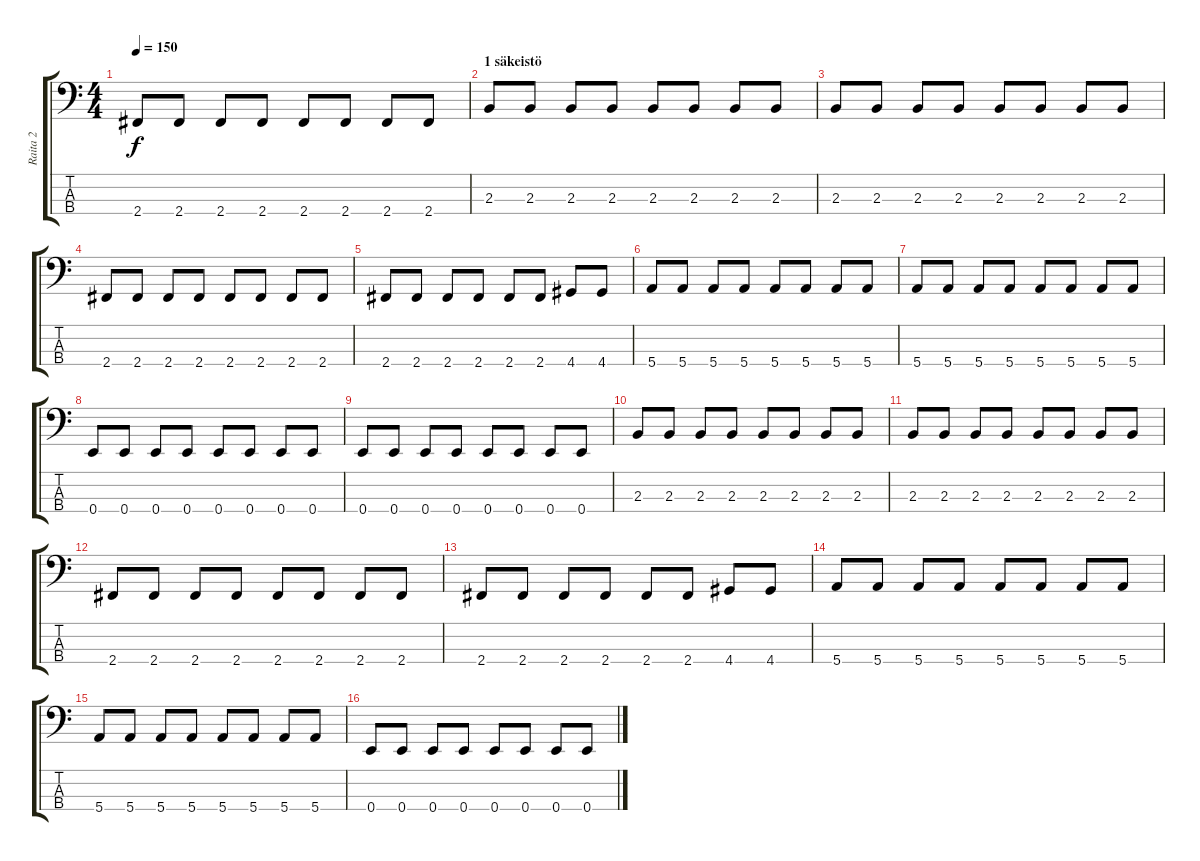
\track ("Raita 2" "Raita 2") {instrument fretlessbass}
\staff {score tabs}
\tuning (G2 D2 A1 E1) {hide}
\ts (4 4)
\tempo 150
\clef f4
\ks c
2.4.8{dy f} 2.4.8 2.4.8 2.4.8 2.4.8 2.4.8 2.4.8 2.4.8 |
\section ("" "1 säkeistö")
2.3.8 2.3.8 2.3.8 2.3.8 2.3.8 2.3.8 2.3.8 2.3.8 |
2.3.8 2.3.8 2.3.8 2.3.8 2.3.8 2.3.8 2.3.8 2.3.8 |
2.4.8 2.4.8 2.4.8 2.4.8 2.4.8 2.4.8 2.4.8 2.4.8 |
2.4.8 2.4.8 2.4.8 2.4.8 2.4.8 2.4.8 4.4.8 4.4.8 |
5.4.8 5.4.8 5.4.8 5.4.8 5.4.8 5.4.8 5.4.8 5.4.8 |
5.4.8 5.4.8 5.4.8 5.4.8 5.4.8 5.4.8 5.4.8 5.4.8 |
0.4.8 0.4.8 0.4.8 0.4.8 0.4.8 0.4.8 0.4.8 0.4.8 |
0.4.8 0.4.8 0.4.8 0.4.8 0.4.8 0.4.8 0.4.8 0.4.8 |
2.3.8 2.3.8 2.3.8 2.3.8 2.3.8 2.3.8 2.3.8 2.3.8 |
2.3.8 2.3.8 2.3.8 2.3.8 2.3.8 2.3.8 2.3.8 2.3.8 |
2.4.8 2.4.8 2.4.8 2.4.8 2.4.8 2.4.8 2.4.8 2.4.8 |
2.4.8 2.4.8 2.4.8 2.4.8 2.4.8 2.4.8 4.4.8 4.4.8 |
5.4.8 5.4.8 5.4.8 5.4.8 5.4.8 5.4.8 5.4.8 5.4.8 |
5.4.8 5.4.8 5.4.8 5.4.8 5.4.8 5.4.8 5.4.8 5.4.8 |
0.4.8 0.4.8 0.4.8 0.4.8 0.4.8 0.4.8 0.4.8 0.4.8
